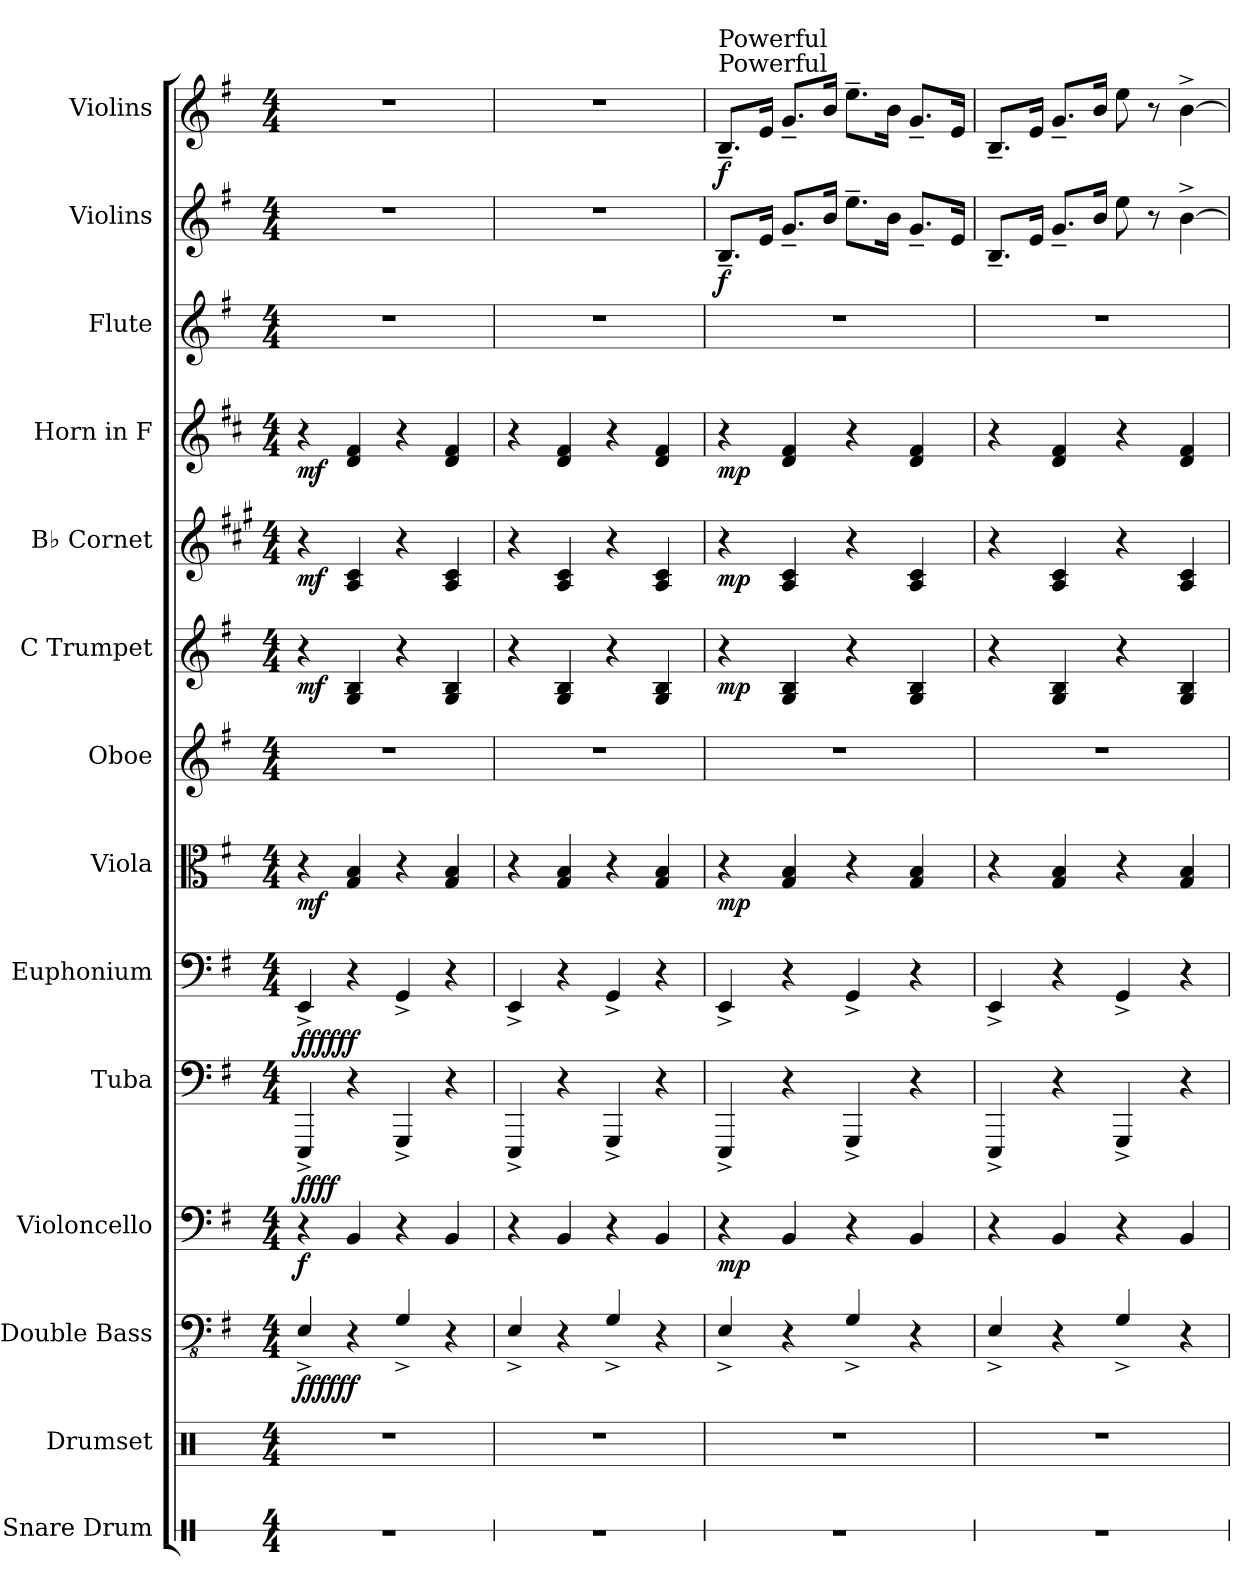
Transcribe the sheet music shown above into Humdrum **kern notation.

**kern	**kern	**kern	**dynam	**kern	**dynam	**kern	**dynam	**kern	**dynam	**kern	**dynam	**kern	**kern	**dynam	**kern	**dynam	**kern	**dynam	**kern	**kern	**dynam	**kern	**dynam
*part14	*part13	*part12	*part12	*part11	*part11	*part10	*part10	*part9	*part9	*part8	*part8	*part7	*part6	*part6	*part5	*part5	*part4	*part4	*part3	*part2	*part2	*part1	*part1
*staff14	*staff13	*staff12	*staff12	*staff11	*staff11	*staff10	*staff10	*staff9	*staff9	*staff8	*staff8	*staff7	*staff6	*staff6	*staff5	*staff5	*staff4	*staff4	*staff3	*staff2	*staff2	*staff1	*staff1
*I"Snare Drum	*I"Drumset	*I"Double Bass	*	*I"Violoncello	*	*I"Tuba	*	*I"Euphonium	*	*I"Viola	*	*I"Oboe	*I"C Trumpet	*	*I"B♭ Cornet	*	*I"Horn in F	*	*I"Flute	*I"Violins	*	*I"Violins	*
*I'Sn. Dr.	*I'Drs.	*I'Db.	*	*I'Vc.	*	*I'Tba.	*	*I'Euph.	*	*I'Vla.	*	*I'Ob.	*I'C Tpt.	*	*I'B♭ Cnt.	*	*	*	*I'Fl.	*I'Vlns.	*	*I'Vlns.	*
*stria1	*	*	*	*	*	*	*	*	*	*	*	*	*	*	*	*	*	*	*	*	*	*	*
*clefX	*clefX	*clefFv4	*	*clefF4	*	*clefF4	*	*clefF4	*	*clefC3	*	*clefG2	*clefG2	*	*clefG2	*	*clefG2	*	*clefG2	*clefG2	*	*clefG2	*
*	*	*ITrd7c12	*	*	*	*	*	*	*	*	*	*	*	*	*ITrd1c2	*	*ITrd4c7	*	*	*	*	*	*
*k[]	*k[]	*k[f#]	*	*k[f#]	*	*k[f#]	*	*k[f#]	*	*k[f#]	*	*k[f#]	*k[f#]	*	*k[f#]	*	*k[f#]	*	*k[f#]	*k[f#]	*	*k[f#]	*
*M4/4	*M4/4	*M4/4	*	*M4/4	*	*M4/4	*	*M4/4	*	*M4/4	*	*M4/4	*M4/4	*	*M4/4	*	*M4/4	*	*M4/4	*M4/4	*	*M4/4	*
*MM100	*MM100	*MM100	*	*MM100	*	*MM100	*	*MM100	*	*MM100	*	*MM100	*MM100	*	*MM100	*	*MM100	*	*MM100	*MM100	*	*MM100	*
=1	=1	=1	=1	=1	=1	=1	=1	=1	=1	=1	=1	=1	=1	=1	=1	=1	=1	=1	=1	=1	=1	=1	=1
!	!	!	!LO:DY:b	!	!	!	!	!	!	!	!	!	!	!	!	!	!	!	!	!	!	!	!
!	!	!	!LO:DY:n=1:b	!	!	!	!	!	!	!	!	!	!	!	!	!	!	!	!	!	!	!	!
!	!	!	!LO:DY:n=2:b	!	!LO:DY:b	!	!LO:DY:b	!	!	!	!	!	!	!	!	!	!	!	!	!	!	!	!
!	!	!	!	!	!	!	!LO:DY:n=1:b	!	!LO:DY:b	!	!	!	!	!	!	!	!	!	!	!	!	!	!
!	!	!	!	!	!	!	!	!	!LO:DY:n=1:b	!	!	!	!	!	!	!	!	!	!	!	!	!	!
!	!	!	!	!	!	!	!	!	!LO:DY:n=2:b	!	!LO:DY:b	!	!	!LO:DY:b	!	!LO:DY:b	!	!LO:DY:b	!	!	!	!	!
1r	1r	4EEE^/	ff ff ff	4r	f	4EEE^/	ff ff	4EE^/	ff ff ff	4r	mf	1r	4r	mf	4r	mf	4r	mf	1r	1r	.	1r	.
.	.	4r	.	4BB/	.	4r	.	4r	.	4G/ 4B/	.	.	4G/ 4B/	.	4G/ 4B/	.	4G/ 4B/	.	.	.	.	.	.
.	.	4GGG^/	.	4r	.	4GGG^/	.	4GG^/	.	4r	.	.	4r	.	4r	.	4r	.	.	.	.	.	.
.	.	4r	.	4BB/	.	4r	.	4r	.	4G/ 4B/	.	.	4G/ 4B/	.	4G/ 4B/	.	4G/ 4B/	.	.	.	.	.	.
=2	=2	=2	=2	=2	=2	=2	=2	=2	=2	=2	=2	=2	=2	=2	=2	=2	=2	=2	=2	=2	=2	=2	=2
1r	1r	4EEE^/	.	4r	.	4EEE^/	.	4EE^/	.	4r	.	1r	4r	.	4r	.	4r	.	1r	1r	.	1r	.
.	.	4r	.	4BB/	.	4r	.	4r	.	4G/ 4B/	.	.	4G/ 4B/	.	4G/ 4B/	.	4G/ 4B/	.	.	.	.	.	.
.	.	4GGG^/	.	4r	.	4GGG^/	.	4GG^/	.	4r	.	.	4r	.	4r	.	4r	.	.	.	.	.	.
.	.	4r	.	4BB/	.	4r	.	4r	.	4G/ 4B/	.	.	4G/ 4B/	.	4G/ 4B/	.	4G/ 4B/	.	.	.	.	.	.
=3	=3	=3	=3	=3	=3	=3	=3	=3	=3	=3	=3	=3	=3	=3	=3	=3	=3	=3	=3	=3	=3	=3	=3
!	!	!	!	!	!	!	!	!	!	!	!	!	!	!	!	!	!	!	!	!	!	!LO:TX:a:t=Powerful	!
!	!	!	!	!	!	!	!	!	!	!	!	!	!	!	!	!	!	!	!	!	!	!LO:TX:a:t=Powerful	!
!	!	!	!	!	!LO:DY:b	!	!	!	!	!	!LO:DY:b	!	!	!LO:DY:b	!	!LO:DY:b	!	!LO:DY:b	!	!	!LO:DY:b	!	!LO:DY:b
1r	1r	4EEE^/	.	4r	mp	4EEE^/	.	4EE^/	.	4r	mp	1r	4r	mp	4r	mp	4r	mp	1r	8.B~/L	f	8.B~/L	f
.	.	.	.	.	.	.	.	.	.	.	.	.	.	.	.	.	.	.	.	16e/Jk	.	16e/Jk	.
.	.	4r	.	4BB/	.	4r	.	4r	.	4G/ 4B/	.	.	4G/ 4B/	.	4G/ 4B/	.	4G/ 4B/	.	.	8.g~/L	.	8.g~/L	.
.	.	.	.	.	.	.	.	.	.	.	.	.	.	.	.	.	.	.	.	16b/Jk	.	16b/Jk	.
.	.	4GGG^/	.	4r	.	4GGG^/	.	4GG^/	.	4r	.	.	4r	.	4r	.	4r	.	.	8.ee~\L	.	8.ee~\L	.
.	.	.	.	.	.	.	.	.	.	.	.	.	.	.	.	.	.	.	.	16b\Jk	.	16b\Jk	.
.	.	4r	.	4BB/	.	4r	.	4r	.	4G/ 4B/	.	.	4G/ 4B/	.	4G/ 4B/	.	4G/ 4B/	.	.	8.g~/L	.	8.g~/L	.
.	.	.	.	.	.	.	.	.	.	.	.	.	.	.	.	.	.	.	.	16e/Jk	.	16e/Jk	.
=4	=4	=4	=4	=4	=4	=4	=4	=4	=4	=4	=4	=4	=4	=4	=4	=4	=4	=4	=4	=4	=4	=4	=4
1r	1r	4EEE^/	.	4r	.	4EEE^/	.	4EE^/	.	4r	.	1r	4r	.	4r	.	4r	.	1r	8.B~/L	.	8.B~/L	.
.	.	.	.	.	.	.	.	.	.	.	.	.	.	.	.	.	.	.	.	16e/Jk	.	16e/Jk	.
.	.	4r	.	4BB/	.	4r	.	4r	.	4G/ 4B/	.	.	4G/ 4B/	.	4G/ 4B/	.	4G/ 4B/	.	.	8.g~/L	.	8.g~/L	.
.	.	.	.	.	.	.	.	.	.	.	.	.	.	.	.	.	.	.	.	16b/Jk	.	16b/Jk	.
.	.	4GGG^/	.	4r	.	4GGG^/	.	4GG^/	.	4r	.	.	4r	.	4r	.	4r	.	.	8ee\	.	8ee\	.
.	.	.	.	.	.	.	.	.	.	.	.	.	.	.	.	.	.	.	.	8r	.	8r	.
.	.	4r	.	4BB/	.	4r	.	4r	.	4G/ 4B/	.	.	4G/ 4B/	.	4G/ 4B/	.	4G/ 4B/	.	.	[4b^\	.	[4b^\	.
=	=	=	=	=	=	=	=	=	=	=	=	=	=	=	=	=	=	=	=	=	=	=	=
*-	*-	*-	*-	*-	*-	*-	*-	*-	*-	*-	*-	*-	*-	*-	*-	*-	*-	*-	*-	*-	*-	*-	*-
